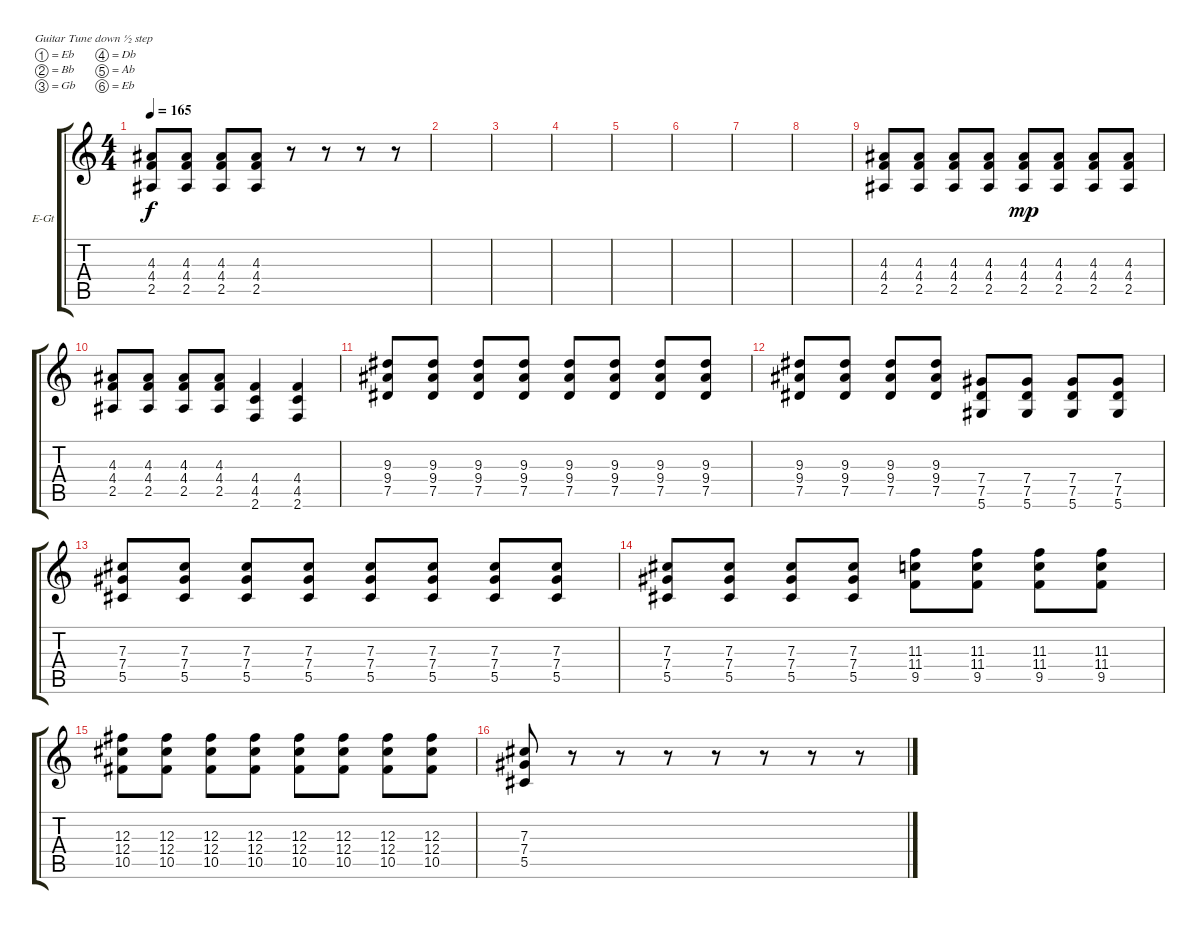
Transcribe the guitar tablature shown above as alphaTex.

\defaultSystemsLayout 4
\bracketExtendMode groupsimilarinstruments
\firstSystemTrackNameOrientation horizontal
\otherSystemsTrackNameOrientation horizontal
\track ("Electric Guitar" "E-Gt") {instrument distortionguitar}
\staff {score tabs}
\tuning (Eb4 Bb3 Gb3 Db3 Ab2 Eb2)
\ts (4 4)
\tempo 165
\clef g2
\ks c
(2.5 4.4 4.3).8{dy f} (2.5 4.4 4.3).8 (2.5 4.4 4.3).8 (2.5 4.4 4.3).8 r.8 r.8 r.8 r.8 |
|
|
|
|
|
|
|
(2.5 4.4 4.3).8 (2.5 4.4 4.3).8 (2.5 4.4 4.3).8 (2.5 4.4 4.3).8 (2.5 4.4 4.3).8{dy mp} (2.5 4.4 4.3).8 (2.5 4.4 4.3).8 (2.5 4.4 4.3).8 |
(2.5 4.4 4.3).8 (2.5 4.4 4.3).8 (2.5 4.4 4.3).8 (2.5 4.4 4.3).8 (2.6 4.5 4.4).4 (2.6 4.5 4.4).4 |
(7.5 9.4 9.3).8 (7.5 9.4 9.3).8 (7.5 9.4 9.3).8 (7.5 9.4 9.3).8 (7.5 9.4 9.3).8 (7.5 9.4 9.3).8 (7.5 9.4 9.3).8 (7.5 9.4 9.3).8 |
(7.5 9.4 9.3).8 (7.5 9.4 9.3).8 (7.5 9.4 9.3).8 (7.5 9.4 9.3).8 (5.6 7.5 7.4).8 (5.6 7.5 7.4).8 (5.6 7.5 7.4).8 (5.6 7.5 7.4).8 |
(5.5 7.4 7.3).8 (5.5 7.4 7.3).8 (5.5 7.4 7.3).8 (5.5 7.4 7.3).8 (5.5 7.4 7.3).8 (5.5 7.4 7.3).8 (5.5 7.4 7.3).8 (5.5 7.4 7.3).8 |
(5.5 7.4 7.3).8 (5.5 7.4 7.3).8 (5.5 7.4 7.3).8 (5.5 7.4 7.3).8 (9.5 11.3 11.4).8 (9.5 11.3 11.4).8 (9.5 11.3 11.4).8 (9.5 11.3 11.4).8 |
(10.5 12.4 12.3).8 (10.5 12.4 12.3).8 (10.5 12.4 12.3).8 (10.5 12.4 12.3).8 (10.5 12.4 12.3).8 (10.5 12.4 12.3).8 (10.5 12.4 12.3).8 (10.5 12.4 12.3).8 |
(5.5 7.3 7.4).8 r.8 r.8 r.8 r.8 r.8 r.8 r.8
